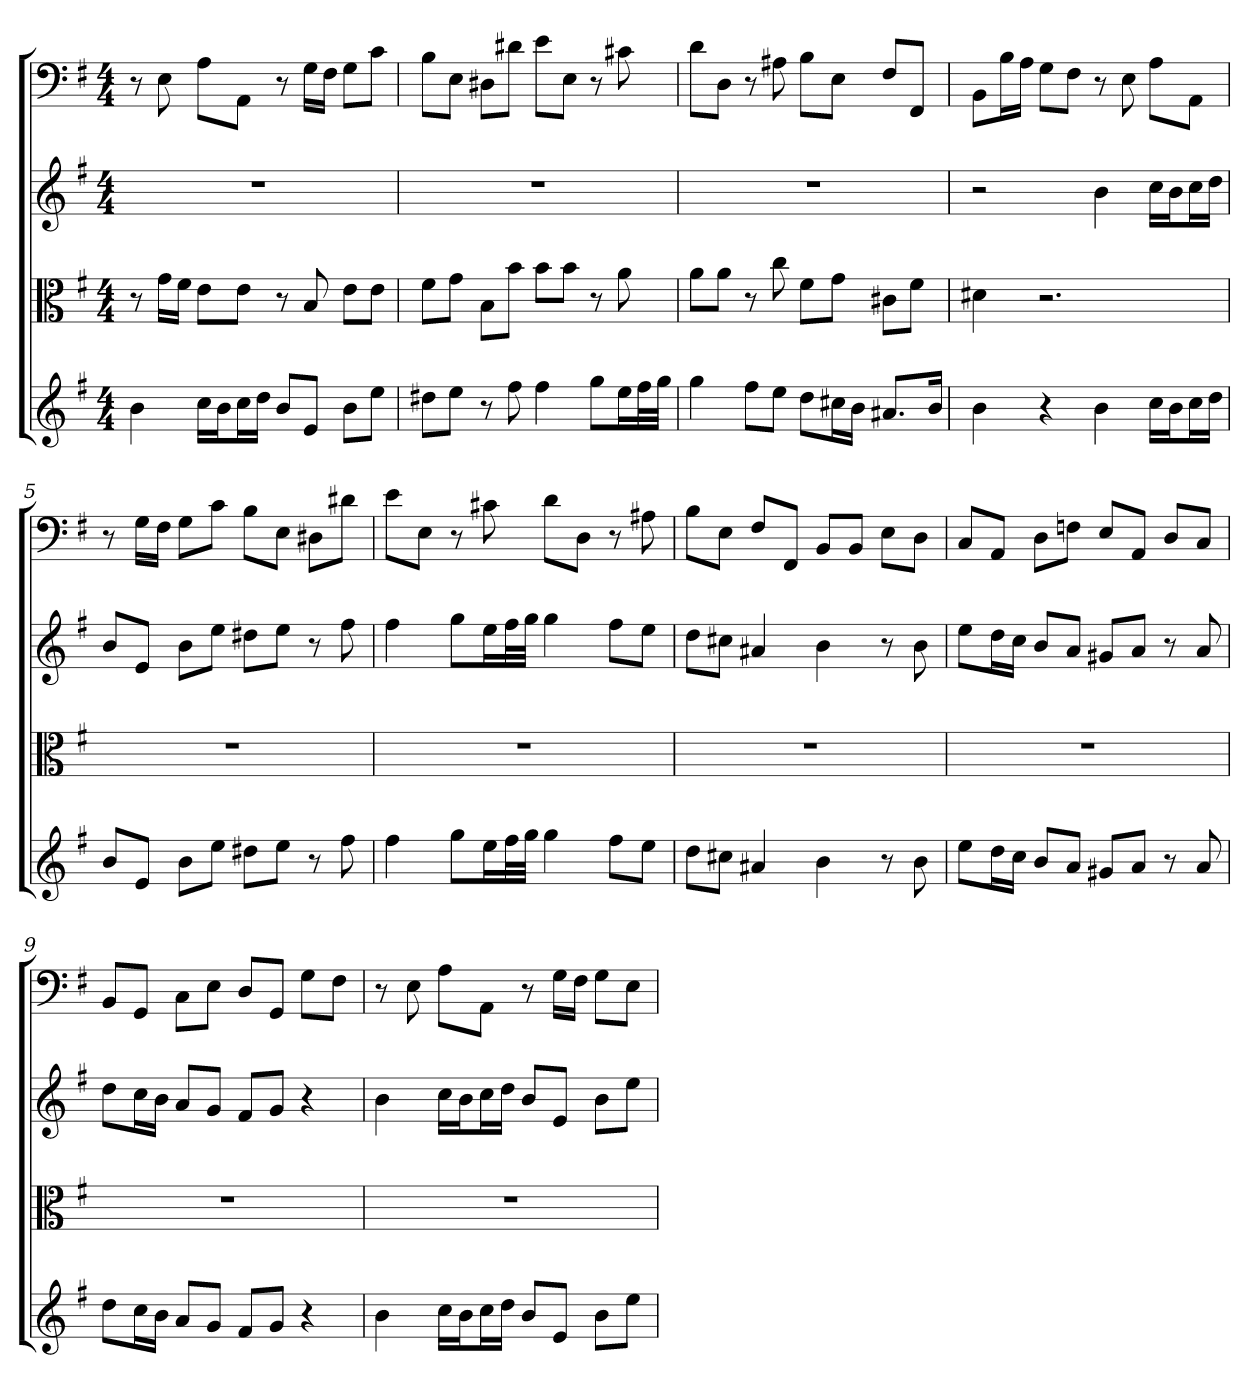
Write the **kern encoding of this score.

**kern	**kern	**kern	**kern
*part4	*part3	*part2	*part1
*staff4	*staff3	*staff2	*staff1
*	*clefC3	*	*clefF4
*k[f#]	*k[f#]	*k[f#]	*k[f#]
*e:	*e:	*e:	*e:
*M4/4	*M4/4	*M4/4	*M4/4
=1	=1	=1	=1
4b	8r	1r	8r
.	16g\LL	.	8E
.	16f#\JJ	.	.
16ccLL	8e\L	.	8A\L
16bJ	.	.	.
16ccL	8e\J	.	8AA\J
16ddJJ	.	.	.
8bL	8r	.	8r
8eJ	8B	.	16G\LL
.	.	.	16F#\JJ
8bL	8e\L	.	8G\L
8eeJ	8e\J	.	8c\J
=2	=2	=2	=2
8dd#XL	8f#\L	1r	8B\L
8eeJ	8g\J	.	8E\J
8r	8B\L	.	8D#X\L
8ff#	8b\J	.	8d#X\J
4ff#	8b\L	.	8e\L
.	8b\J	.	8E\J
8ggL	8r	.	8r
16eeL	8a	.	8c#X
32ff#L	.	.	.
32ggJJJ	.	.	.
=3	=3	=3	=3
4gg	8a\L	1r	8d\L
.	8a\J	.	8D\J
8ff#L	8r	.	8r
8eeJ	8cc	.	8A#X
8ddL	8f#\L	.	8B\L
16cc#XL	8g\J	.	8E\J
16bJJ	.	.	.
8.a#XL	8c#X\L	.	8F#/L
.	8f#\J	.	8FF#/J
16bJk	.	.	.
=4	=4	=4	=4
4b	4d#X	2r	8BB\L
.	.	.	16B\L
.	.	.	16A\JJ
4r	2.r	.	8G\L
.	.	.	8F#\J
4b	.	4b	8r
.	.	.	8E
16ccLL	.	16ccLL	8A\L
16bJ	.	16bJ	.
16ccL	.	16ccL	8AA\J
16ddJJ	.	16ddJJ	.
=5	=5	=5	=5
8bL	1r	8bL	8r
8eJ	.	8eJ	16G\LL
.	.	.	16F#\JJ
8bL	.	8bL	8G\L
8eeJ	.	8eeJ	8c\J
8dd#XL	.	8dd#XL	8B\L
8eeJ	.	8eeJ	8E\J
8r	.	8r	8D#X\L
8ff#	.	8ff#	8d#X\J
=6	=6	=6	=6
4ff#	1r	4ff#	8e\L
.	.	.	8E\J
8ggL	.	8ggL	8r
16eeL	.	16eeL	8c#X
32ff#L	.	32ff#L	.
32ggJJJ	.	32ggJJJ	.
4gg	.	4gg	8d\L
.	.	.	8D\J
8ff#L	.	8ff#L	8r
8eeJ	.	8eeJ	8A#X
=7	=7	=7	=7
8ddL	1r	8ddL	8B\L
8cc#XJ	.	8cc#XJ	8E\J
4a#X	.	4a#X	8F#/L
.	.	.	8FF#/J
4b	.	4b	8BB/L
.	.	.	8BB/J
8r	.	8r	8E\L
8b	.	8b	8D\J
=8	=8	=8	=8
8eeL	1r	8eeL	8C/L
16ddL	.	16ddL	8AA/J
16ccJJ	.	16ccJJ	.
8bL	.	8bL	8D\L
8aJ	.	8aJ	8Fn\J
8g#XL	.	8g#XL	8E/L
8aJ	.	8aJ	8AA/J
8r	.	8r	8D/L
8a	.	8a	8C/J
=9	=9	=9	=9
8ddL	1r	8ddL	8BB/L
16ccL	.	16ccL	8GG/J
16bJJ	.	16bJJ	.
8aL	.	8aL	8C\L
8gJ	.	8gJ	8E\J
8f#L	.	8f#L	8D/L
8gJ	.	8gJ	8GG/J
4r	.	4r	8G\L
.	.	.	8F#\J
=10	=10	=10	=10
4b	1r	4b	8r
.	.	.	8E
16ccLL	.	16ccLL	8A\L
16bJ	.	16bJ	.
16ccL	.	16ccL	8AA\J
16ddJJ	.	16ddJJ	.
8bL	.	8bL	8r
8eJ	.	8eJ	16G\LL
.	.	.	16F#\JJ
8bL	.	8bL	8G\L
8eeJ	.	8eeJ	8E\J
=	=	=	=
*-	*-	*-	*-
